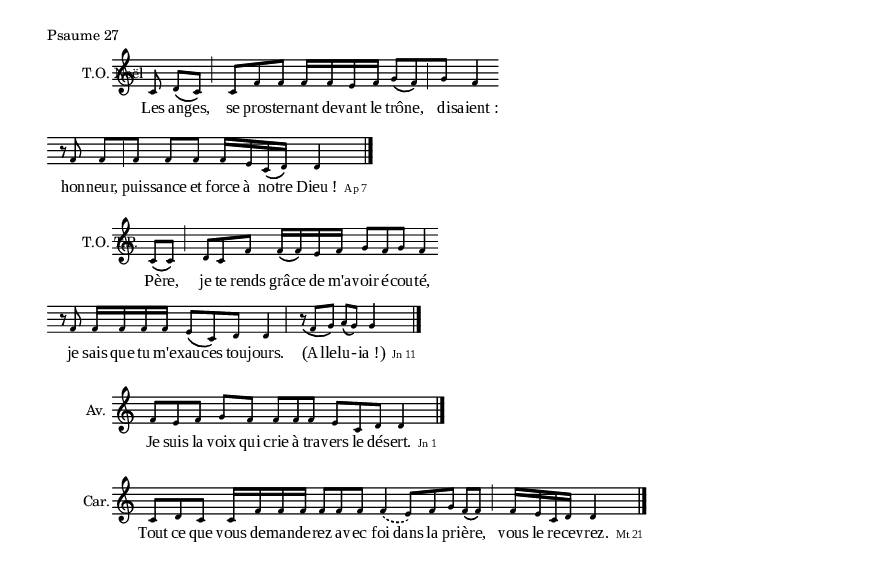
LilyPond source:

\version "2.10.0"
\include "definitions.ly"
\markup { Psaume 27}

\relative c' { 
	\new Staff {
		\cadenzaOn
		\set Staff.instrumentName = \markup{ \center-align { T.O. Noël } }
		
		c8 d[\( c\)] \cesure\pespace
		\times 2/3 { c8[ f f] }
		f16[ f e f] \times 2/3 { g8[\( f\)\cesurebasse\pespace g] }  f4 
		\ifIndent r8 f8 f[ \cesurebasse f] f[ f]  f16[ e c\( d\)] d4
		
		
		
		\endBar
	}

	\addlyrics {
		Les an -- ges, se pros -- ter -- nant de -- vant le trô -- ne, di -- "saient :" hon -- neur, puis -- sance et force à  no -- tre "Dieu !"
		\markup { \citation #"Ap 7" } }
	
	
}

\relative c' { 
	\new Staff {
		\cadenzaOn
		\set Staff.instrumentName = \markup{ \center-align { T.O. T.P. } }
		
		c8[\( c\)] \cesure\pespace
		\times 2/3 { d[ c f] }
		f16[\( f\) e f] 
		\times 2/3 { g8[ f g] }
		f4 
		
		\indentLine  r8 f8
		f16[ f f f] 
		\times 2/3 { e8[\( c\) d] }
		d4 \pespace
		 \barre \pespace
		\times 2/3 { r8_\( f[ g\)] }
		a[\( g\)] g4 
		
		
		
		\endBar
	}

	\addlyrics {
		Pè -- re, je te rends grâ -- ce de m'a -- voir é -- cou -- té, je sais que tu m'e -- xau -- ces tou -- jours. "(Al" -- le -- lu -- - -- "ia !)"
		\markup { \citation #"Jn 11" } }
	
	
}

\relative c' { 
	\new Staff {
		\cadenzaOn
		\set Staff.instrumentName = \markup{ \center-align { Av. } }
		
		\times 2/3 { f8[ e f] } g[ f]
		\times 2/3 { f[ f f] }
		\times 2/3 { e[ c d] } d4
		
		
		\endBar
	}

	\addlyrics {
		Je suis la voix qui crie à tra -- vers le dés -- ert.
		\markup { \citation #"Jn 1" } }
	
	
}
\relative c' { 
	\new Staff {
		\cadenzaOn
		\set Staff.instrumentName = \markup{ \center-align { Car. } }
		
		\times 2/3 { c8[ d c] }
		c16[ f f f] 
		\times 2/3 { f8[ f f] }
		\slurDashed
		f4( 
		\times 2/3 { e8)[ f g] } 
		
		f[\( f\)]
		\cesure \pespace
		f16[ e c d] d4
		
		
		
		\endBar
	}

	\addlyrics {
		Tout ce que vous de -- man -- de -- rez a -- "vec f" -- oi dans la pri -- è -- re, vous le re -- ce -- vrez.
		\markup { \citation #"Mt 21" } }
	
	
}


